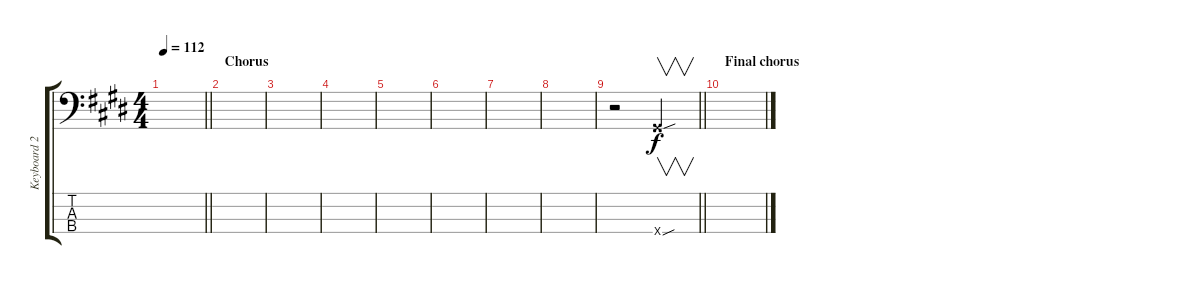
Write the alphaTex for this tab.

\track ("Keyboard 2" "Keyboard 2") {instrument electricbassfinger}
\staff {score tabs}
\tuning (G2 D2 A1 E1) {hide}
\ts (4 4)
\tempo 112
\clef f4
\barLineRight lightlight
\ks e
|
\section ("" "Chorus")
|
|
|
|
|
|
|
\barLineRight lightlight
r.2 4.4{sou x}.2{v} |
\section ("" "Final chorus")
